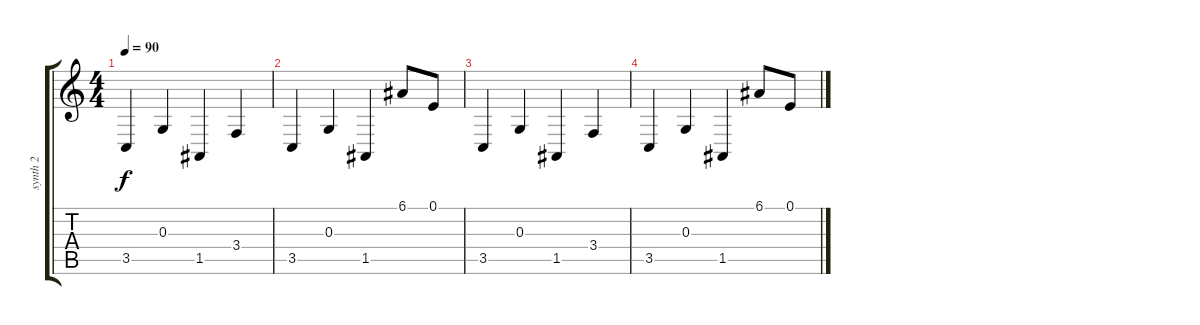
\track ("synth 2" "synth 2") {instrument pad3polysynth}
\staff {score tabs}
\tuning (E4 B3 G3 D3 A2 E2) {hide}
\ts (4 4)
\tempo 90
\clef g2
\ks c
3.5.4{dy f} 0.3.4 1.5.4 3.4.4 |
3.5.4 0.3.4 1.5.4 6.1.8 0.1.8 |
3.5.4 0.3.4 1.5.4 3.4.4 |
3.5.4 0.3.4 1.5.4 6.1.8 0.1.8
